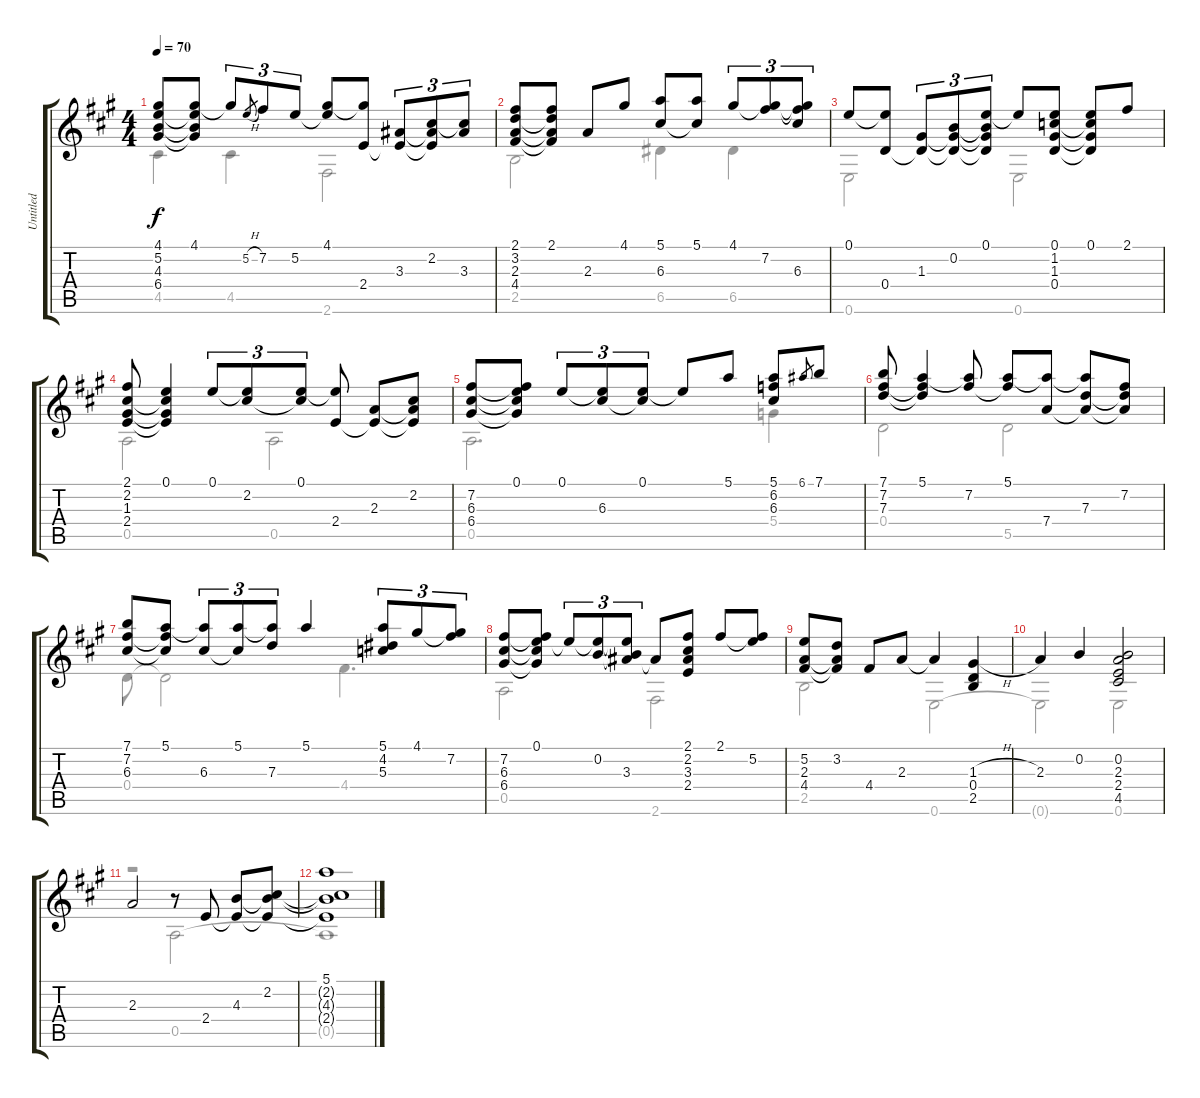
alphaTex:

\track ("Untitled" "Untitled") {instrument electricguitarjazz}
\staff {score tabs}
\tuning (E4 B3 G3 D3 A2 E2) {hide}
\voice
\ts (4 4)
\tempo 70
\clef g2
\ks a
(4.1 5.2 4.3 6.4).8{dy f} (4.1 5.2{t} 4.3{t} 6.4{t}).8 4.1{t}.8{tu (3 2)} 5.2{h}.8{gr} 7.2.8{tu (3 2)} 5.2.8{tu (3 2)} (4.1 5.2{t}).8 (4.1{t} 2.4).8 (3.3 2.4{t}).8{tu (3 2)} (2.2 3.3{t} 2.4{t}).8{tu (3 2)} (2.2{t} 3.3).8{tu (3 2)} |
(2.1 3.2 2.3 4.4).8 (2.1 3.2{t} 2.3{t} 4.4{t}).8 2.3.8 4.1.8 (5.1 6.3).8 (5.1 6.3{t}).8 4.1.8{tu (3 2)} (4.1{t} 7.2).8{tu (3 2)} (4.1{t} 7.2{t} 6.3).8{tu (3 2)} |
0.1.8 (0.1{t} 0.4).8 (1.3 0.4{t}).8{tu (3 2)} (0.2 1.3{t} 0.4{t}).8{tu (3 2)} (0.1 0.2{t} 1.3{t} 0.4{t}).8{tu (3 2)} 0.1{t}.8 (0.1 1.2 1.3 0.4).8 (0.1 1.2{t} 1.3{t} 0.4{t}).8 2.1.8 |
(2.1 2.2 1.3 2.4).8 (0.1 2.2{t} 1.3{t} 2.4{t}).4 0.1.8{tu (3 2)} (0.1{t} 2.2).8{tu (3 2)} (0.1 2.2{t}).8{tu (3 2)} (0.1{t} 2.4).8 (2.3 2.4{t}).8 (2.2 2.3{t} 2.4{t}).8 |
(7.2 6.3 6.4).8 (0.1 7.2{t} 6.3{t} 6.4{t}).8 0.1.8{tu (3 2)} (0.1{t} 6.3).8{tu (3 2)} (0.1 6.3{t}).8{tu (3 2)} 0.1{t}.8 5.1.8 (5.1 6.2 6.3).8 6.1.8{gr} 7.1.8 |
(7.1 7.2 7.3).8 (5.1 7.2{t} 7.3{t}).4 (5.1{t} 7.2).8 (5.1 7.2{t}).8 (5.1{t} 7.4).8 (5.1{t} 7.3 7.4{t}).8 (7.2 7.3{t} 7.4{t}).8 |
(7.1 7.2 6.3).8 (5.1 7.2{t} 6.3{t}).8 (5.1{t} 6.3).8{tu (3 2)} (5.1 6.3{t}).8{tu (3 2)} (5.1{t} 7.3).8{tu (3 2)} 5.1.4 (5.1 4.2 5.3).8{tu (3 2)} 4.1.8{tu (3 2)} (4.1{t} 7.2).8{tu (3 2)} |
(7.2 6.3 6.4).8 (0.1 7.2{t} 6.3{t} 6.4{t}).8 0.1{t}.8{tu (3 2)} (0.1{t} 0.2).8{tu (3 2)} (0.1{t} 0.2{t} 3.3).8{tu (3 2)} 3.3{t}.8 (2.1 2.2 3.3 2.4).8 2.1.8 (2.1{t} 5.2).8 |
(5.2 2.3 4.4).8 (3.2 2.3{t} 4.4{t}).8 4.4.8 2.3.8 2.3{t}.4 (1.3{h} 0.4 2.5).4 |
2.3.4 0.2.4 (0.2 2.3 2.4 4.5).2 |
2.3.2 r.8 2.4.8 (4.3 2.4{t}).8 (2.2 4.3{t} 2.4{t}).8 |
(5.1 2.2{t} 4.3{t} 2.4{t}).1
\voice
\clef g2
\ottava regular
\simile none
\ks a
4.5.4{dy f} 4.5.4 2.6.2 |
2.5.2 6.5.4 6.5.4 |
0.6.2 0.6.2 |
0.5.2 0.5.2 |
0.5.2{d} 5.4.4 |
0.4.2 5.5.2 |
0.4.8 0.4{t}.2 4.4.4{d} |
0.5.2 2.6.2 |
2.5.2 0.6.2 |
0.6{t}.2 0.6.2 |
r.2 0.5.2 |
0.5{t}.1
